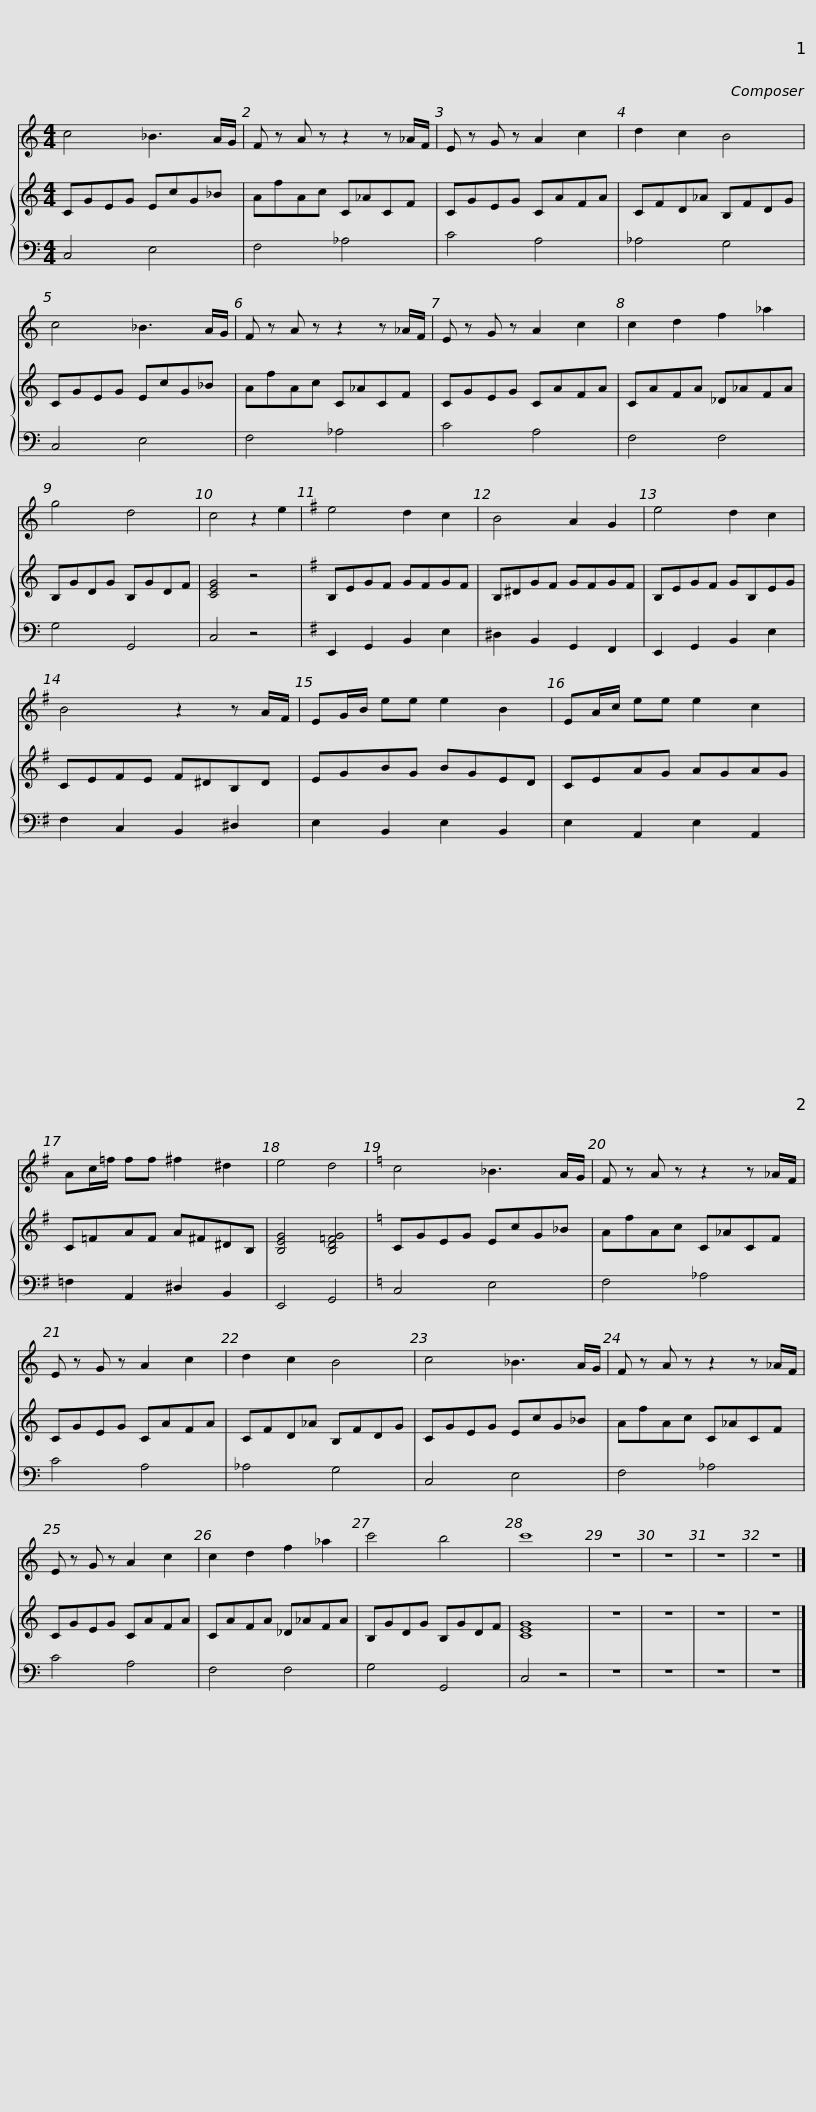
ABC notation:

X:1
%%score 1 { 2 | 3 }
L:1/8
M:4/4
I:linebreak $
K:C
V:1 treble
V:2 treble
V:3 bass
V:1
 c4 _B3 A/G/ | F z A z z2 z _A/F/ | E z G z A2 c2 | d2 c2 B4 |$ c4 _B3 A/G/ | %5
 F z A z z2 z _A/F/ | E z G z A2 c2 | c2 d2 f2 _a2 |$ g4 d4 | c4 z2 e2 | %10
[K:G] e4 d2 c2 | B4 A2 G2 |$ e4 d2 c2 | B4 z2 z A/F/ | EG/B/ ee e2 B2 | %15
 EA/c/ ee e2 c2 |$ Ac/=f/ ff ^f2 ^d2 | e4 d4 |[K:C] c4 _B3 A/G/ | F z A z z2 z _A/F/ |$ %20
 E z G z A2 c2 | d2 c2 B4 | c4 _B3 A/G/ | F z A z z2 z _A/F/ |$ E z G z A2 c2 | %25
 c2 d2 f2 _a2 | c'4 b4 | c'8 |$ z8 | z8 | %30
 z8 | z8 |] %32
V:2
 CGEG EcG_B | AfAc C_ACF | CGEG CAFA | CFD_A B,FDG |$ CGEG EcG_B | %5
 AfAc C_ACF | CGEG CAFA | CAFA _D_AFA |$ B,GDG B,GDF | [CEG]4 z4 | %10
[K:G] B,EGF GFGF | B,^DGF GFGF |$ B,EGF GB,EG | CEFE F^DB,D | EGBG BGED | %15
 CEAG AGAG |$ C=FAF A^F^DB, | [B,EG]4 [B,D=FG]4 |[K:C] CGEG EcG_B | AfAc C_ACF |$ %20
 CGEG CAFA | CFD_A B,FDG | CGEG EcG_B | AfAc C_ACF |$ CGEG CAFA | %25
 CAFA _D_AFA | B,GDG B,GDF | [CEG]8 |$ z8 | z8 | %30
 z8 | z8 |] %32
V:3
 C,4 E,4 | F,4 _A,4 | C4 A,4 | _A,4 G,4 |$ C,4 E,4 | %5
 F,4 _A,4 | C4 A,4 | F,4 F,4 |$ G,4 G,,4 | C,4 z4 | %10
[K:G] E,,2 G,,2 B,,2 E,2 | ^D,2 B,,2 G,,2 F,,2 |$ E,,2 G,,2 B,,2 E,2 | F,2 C,2 B,,2 ^D,2 | E,2 B,,2 E,2 B,,2 | %15
 E,2 A,,2 E,2 A,,2 |$ =F,2 A,,2 ^D,2 B,,2 | E,,4 G,,4 |[K:C] C,4 E,4 | F,4 _A,4 |$ %20
 C4 A,4 | _A,4 G,4 | C,4 E,4 | F,4 _A,4 |$ C4 A,4 | %25
 F,4 F,4 | G,4 G,,4 | C,4 z4 |$ z8 | z8 | %30
 z8 | z8 |] %32
